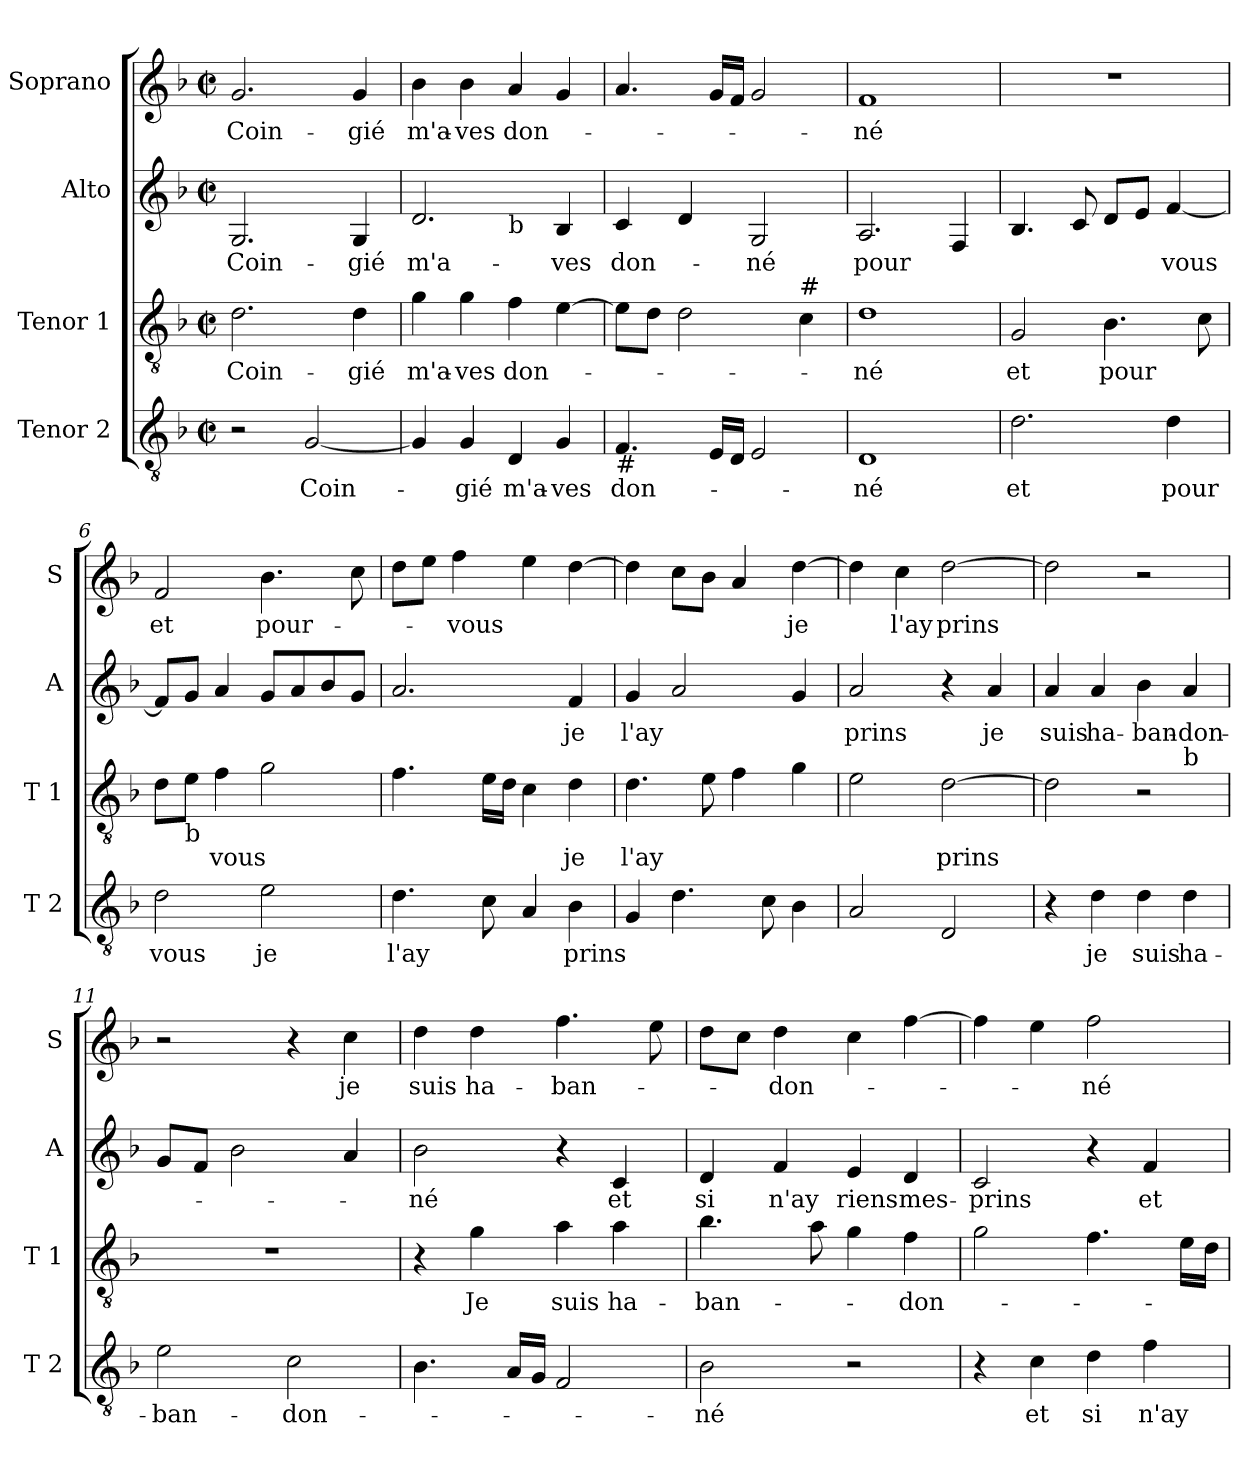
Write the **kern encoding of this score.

**kern	**text	**kern	**text	**kern	**text	**kern	**text
*part4	*part4	*part3	*part3	*part2	*part2	*part1	*part1
*staff4	*staff4	*staff3	*staff3	*staff2	*staff2	*staff1	*staff1
*I"Tenor 2	*	*I"Tenor 1	*	*I"Alto	*	*I"Soprano	*
*I'T 2	*	*I'T 1	*	*I'A	*	*I'S	*
*clefGv2	*	*clefGv2	*	*clefG2	*	*clefG2	*
*k[b-]	*	*k[b-]	*	*k[b-]	*	*k[b-]	*
*F:	*	*F:	*	*F:	*	*F:	*
*M2/2	*	*M2/2	*	*M2/2	*	*M2/2	*
*met(c|)	*	*met(c|)	*	*met(c|)	*	*met(c|)	*
=1	=1	=1	=1	=1	=1	=1	=1
2r	.	2.d\	Coin-	2.G/	Coin-	2.g/	Coin-
[2G/	Coin-	.	.	.	.	.	.
.	.	4d\	-gié	4G/	-gié	4g/	-gié
=2	=2	=2	=2	=2	=2	=2	=2
*	*	*	*	*^	*	*	*
4G/]	.	4g\	m'a-	2.d/	2ryy	m'a-	4b-\	m'a-
4G/	-gié	4g\	-ves	.	.	.	4b-\	-ves
!	!	!	!	!	!LO:TX:b:t=b	!	!	!
4D/	m'a-	4f\	don-	.	2ryy	.	4a/	don-
4G/	-ves	[4e\	.	4B-/	.	-ves	4g/	.
=3	=3	=3	=3	=3	=3	=3	=3	=3
!LO:TX:b:t=#	!	!	!	!	!	!	!	!
*	*	*	*	*v	*v	*	*	*
4.F/	don-	8e\L]	.	4c/	don-	4.a/	.
.	.	8d\J	.	.	.	.	.
.	.	2d\	.	4d/	.	.	.
16E/LL	.	.	.	.	.	16g/LL	.
16D/JJ	.	.	.	.	.	16f/JJ	.
2E/	.	.	.	2G/	-né	2g/	.
!	!	!LO:TX:a:t=#	!	!	!	!	!
.	.	4c\	.	.	.	.	.
=4	=4	=4	=4	=4	=4	=4	=4
1D	-né	1d	-né	2.A/	pour	1f	-né
.	.	.	.	4F/	.	.	.
=5	=5	=5	=5	=5	=5	=5	=5
2.d\	et	2G/	et	4.B-/	.	1r	.
.	.	.	.	8c/	.	.	.
.	.	4.B-\	pour	8d/L	.	.	.
.	.	.	.	8e/J	.	.	.
4d\	pour	.	.	[4f/	vous	.	.
.	.	8c\	.	.	.	.	.
=6	=6	=6	=6	=6	=6	=6	=6
2d\	vous	8d\L	.	8f/L]	.	2f/	et
!	!	!LO:TX:b:t=b	!	!	!	!	!
.	.	8e\J	.	8g/J	.	.	.
.	.	4f\	vous	4a/	.	.	.
2e\	je	2g\	.	8g/L	.	4.b-\	pour-
.	.	.	.	8a/	.	.	.
.	.	.	.	8b-/	.	.	.
.	.	.	.	8g/J	.	8cc\	.
!!LO:LB:g=z
=7	=7	=7	=7	=7	=7	=7	=7
4.d\	l'ay	4.f\	.	2.a/	.	8dd\L	.
.	.	.	.	.	.	8ee\J	.
.	.	.	.	.	.	4ff\	-vous
8c\	.	16e\LL	.	.	.	.	.
.	.	16d\JJ	.	.	.	.	.
4A/	.	4c\	.	.	.	4ee\	.
4B-\	prins	4d\	je	4f/	je	[4dd\	.
=8	=8	=8	=8	=8	=8	=8	=8
4G/	.	4.d\	l'ay	4g/	l'ay	4dd\]	.
4.d\	.	.	.	2a/	.	8cc\L	.
.	.	8e\	.	.	.	8b-\J	.
.	.	4f\	.	.	.	4a/	.
8c\	.	.	.	.	.	.	.
4B-\	.	4g\	.	4g/	.	[4dd\	je
=9	=9	=9	=9	=9	=9	=9	=9
2A/	.	2e\	.	2a/	prins	4dd\]	.
.	.	.	.	.	.	4cc\	l'ay
2D/	.	[2d\	prins	4r	.	[2dd\	prins
.	.	.	.	4a/	je	.	.
=10	=10	=10	=10	=10	=10	=10	=10
*	*	*^	*	*	*	*	*
4r	.	2d\]	2.ryy	.	4a/	suis	2dd\]	.
4d\	je	.	.	.	4a/	ha-	.	.
4d\	suis	2r	.	.	4b-\	-ban-	2r	.
!	!	!	!LO:TX:a:t=b	!	!	!	!	!
4d\	ha-	.	4ryy	.	4a/	-don-	.	.
*	*	*v	*v	*	*	*	*	*
=11	=11	=11	=11	=11	=11	=11	=11
2e\	-ban-	1r	.	8g/L	.	2r	.
.	.	.	.	8f/J	.	.	.
.	.	.	.	2b-\	.	.	.
2c\	-don-	.	.	.	.	4r	.
.	.	.	.	4a/	.	4cc\	je
=12	=12	=12	=12	=12	=12	=12	=12
4.B-\	.	4r	.	2b-\	-né	4dd\	suis
.	.	4g\	Je	.	.	4dd\	ha-
16A/LL	.	.	.	.	.	.	.
16G/JJ	.	.	.	.	.	.	.
2F/	.	4a\	suis	4r	.	4.ff\	-ban-
.	.	4a\	ha-	4c/	et	.	.
.	.	.	.	.	.	8ee\	.
!!LO:LB:g=z
=13	=13	=13	=13	=13	=13	=13	=13
2B-\	-né	4.b-\	-ban-	4d/	si	8dd\L	.
.	.	.	.	.	.	8cc\J	.
.	.	.	.	4f/	n'ay	4dd\	-don-
.	.	8a\	.	.	.	.	.
2r	.	4g\	.	4e/	riens	4cc\	.
.	.	4f\	-don-	4d/	mes-	[4ff\	.
=14	=14	=14	=14	=14	=14	=14	=14
4r	.	2g\	.	2c/	-prins	4ff\]	.
4c\	et	.	.	.	.	4ee\	.
4d\	si	4.f\	.	4r	.	2ff\	-né
4f\	n'ay	.	.	4f/	et	.	.
.	.	16e\LL	.	.	.	.	.
.	.	16d\JJ	.	.	.	.	.
=	=	=	=	=	=	=	=
*-	*-	*-	*-	*-	*-	*-	*-
